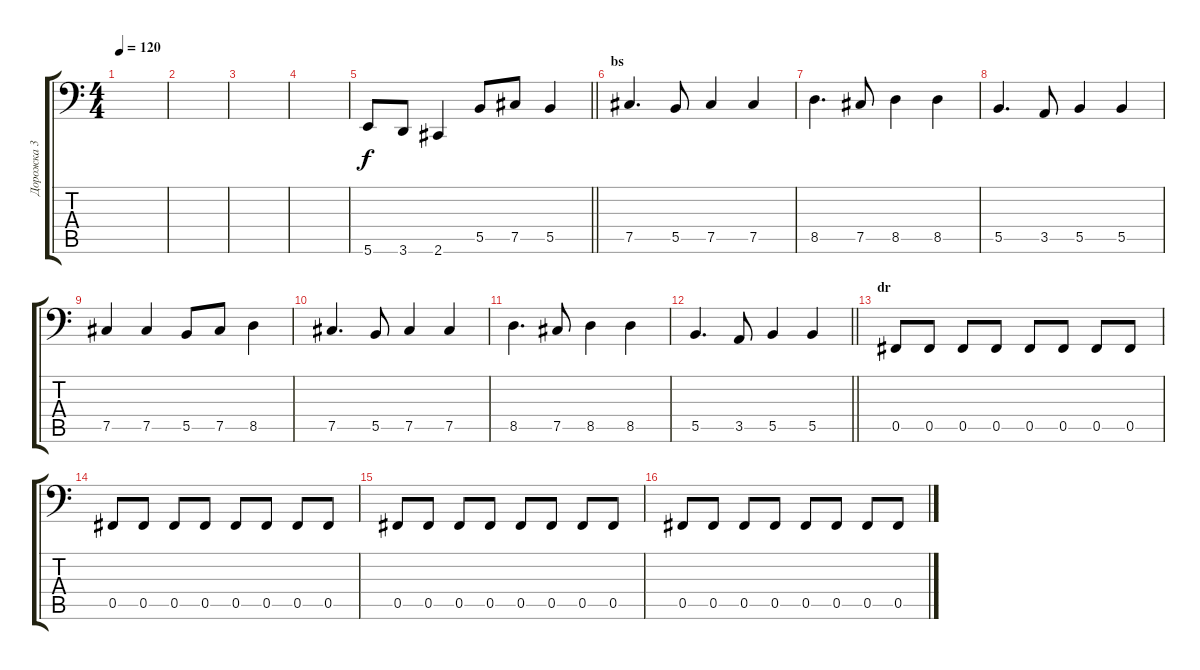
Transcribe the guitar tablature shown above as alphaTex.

\track ("Дорожка 3" "Дорожка 3") {instrument electricbassfinger}
\staff {score tabs}
\tuning (Db3 Ab2 E2 B1 Gb1 B0) {hide}
\ts (4 4)
\tempo 120
\clef f4
\ks c
|
|
|
|
\barLineRight lightlight
5.6.8 3.6.8 2.6.4 5.5.8 7.5.8 5.5.4 |
\section ("" "bs")
7.5.4{d} 5.5.8 7.5.4 7.5.4 |
8.5.4{d} 7.5.8 8.5.4 8.5.4 |
5.5.4{d} 3.5.8 5.5.4 5.5.4 |
7.5.4 7.5.4 5.5.8 7.5.8 8.5.4 |
7.5.4{d} 5.5.8 7.5.4 7.5.4 |
8.5.4{d} 7.5.8 8.5.4 8.5.4 |
\barLineRight lightlight
5.5.4{d} 3.5.8 5.5.4 5.5.4 |
\section ("" "dr")
0.5.8 0.5.8 0.5.8 0.5.8 0.5.8 0.5.8 0.5.8 0.5.8 |
0.5.8 0.5.8 0.5.8 0.5.8 0.5.8 0.5.8 0.5.8 0.5.8 |
0.5.8 0.5.8 0.5.8 0.5.8 0.5.8 0.5.8 0.5.8 0.5.8 |
0.5.8 0.5.8 0.5.8 0.5.8 0.5.8 0.5.8 0.5.8 0.5.8
